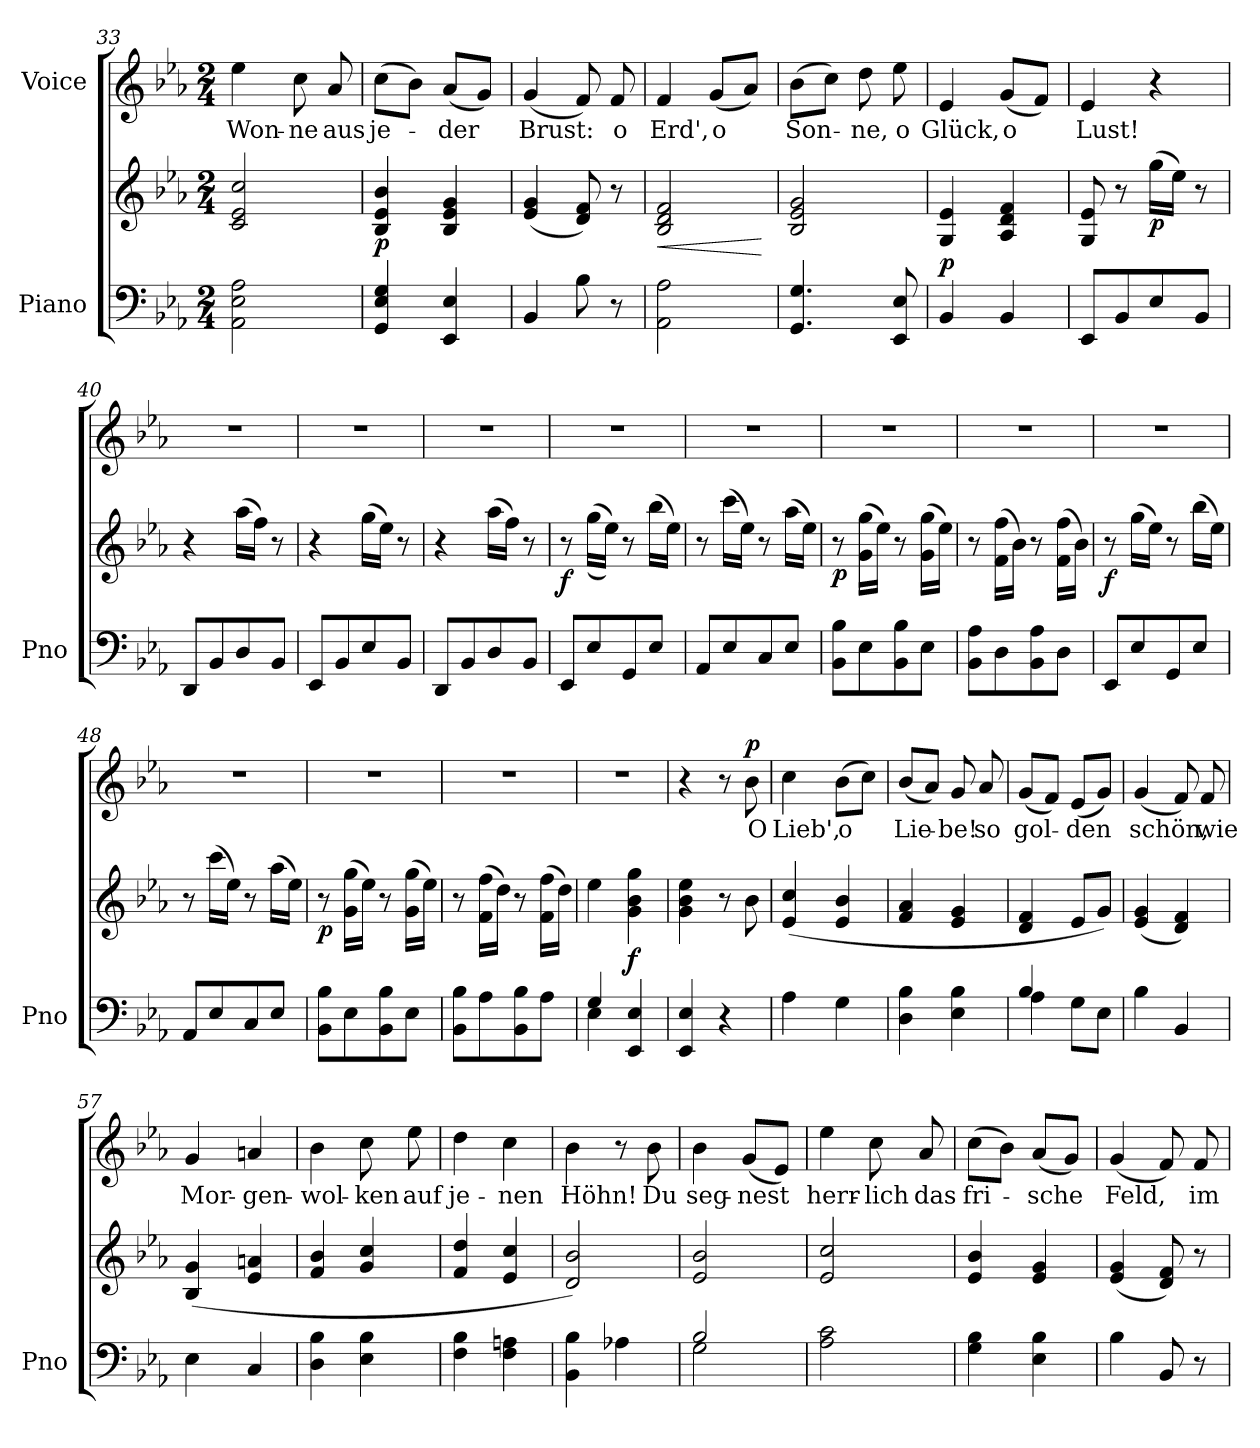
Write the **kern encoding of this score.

**kern	**kern	**dynam	**kern	**text	**dynam
*part2	*part2	*part2	*part1	*part1	*part1
*staff3	*staff2	*staff2/3	*staff1	*staff1	*staff1
*I"Piano	*	*	*I"Voice	*	*
*I'Pno	*	*	*	*	*
*clefF4	*clefG2	*	*clefG2	*	*
*k[b-e-a-]	*k[b-e-a-]	*	*k[b-e-a-]	*	*
*M2/4	*M2/4	*	*M2/4	*	*
=33	=33	=33	=33	=33	=33
2AA-\ 2E-\ 2A-\	2c/ 2e-/ 2cc/	.	4ee-\	Won-	.
.	.	.	8cc\	-ne	.
.	.	.	8a-/	aus	.
=34	=34	=34	=34	=34	=34
!	!	!LO:DY:b	!	!	!
4GG/ 4E-/ 4G/	4B-/ 4e-/ 4b-/	p	(8cc\L	je-	.
.	.	.	8b-\J)	.	.
4EE-/ 4E-/	4B-/ 4e-/ 4g/	.	(8a-/L	-der	.
.	.	.	8g/J)	.	.
=35	=35	=35	=35	=35	=35
4BB-/	(4e-/ 4g/	.	(4g/	Brust:	.
8B-\	8d/ 8f/)	.	8f/)	.	.
8r	8r	.	8f/	o	.
=36	=36	=36	=36	=36	=36
!	!	!LO:HP:b	!	!	!
2AA-\ 2A-\	2B-/ 2d/ 2f/	<	4f/	Erd',	.
.	.	.	(8g/L	o	.
.	.	.	8a-/J)	.	.
.	.	[	.	.	.
=37	=37	=37	=37	=37	=37
4.GG/ 4.G/	2B-/ 2e-/ 2g/	.	(8b-\L	Son-	.
.	.	.	8cc\J)	.	.
.	.	.	8dd\	-ne,	.
8EE-/ 8E-/	.	.	8ee-\	o	.
=38	=38	=38	=38	=38	=38
!	!	!LO:DY:a=2	!	!	!
4BB-/	4G/ 4e-/	p	4e-/	Glück,	.
4BB-/	4A-/ 4d/ 4f/	.	(8g/L	o	.
.	.	.	8f/J)	.	.
=39	=39	=39	=39	=39	=39
8EE-/L	8G/ 8e-/	.	4e-/	Lust!	.
8BB-/	8r	.	.	.	.
!	!	!LO:DY:b	!	!	!
8E-/	(16gg\LL	p	4r	.	.
.	16ee-\JJ)	.	.	.	.
8BB-/J	8r	.	.	.	.
=40	=40	=40	=40	=40	=40
8DD/L	4r	.	2r	.	.
8BB-/	.	.	.	.	.
8D/	(16aa-\LL	.	.	.	.
.	16ff\JJ)	.	.	.	.
8BB-/J	8r	.	.	.	.
=41	=41	=41	=41	=41	=41
8EE-/L	4r	.	2r	.	.
8BB-/	.	.	.	.	.
8E-/	(16gg\LL	.	.	.	.
.	16ee-\JJ)	.	.	.	.
8BB-/J	8r	.	.	.	.
=42	=42	=42	=42	=42	=42
8DD/L	4r	.	2r	.	.
8BB-/	.	.	.	.	.
8D/	(16aa-\LL	.	.	.	.
.	16ff\JJ)	.	.	.	.
8BB-/J	8r	.	.	.	.
=43	=43	=43	=43	=43	=43
!	!	!LO:DY:b	!	!	!
8EE-/L	8r	f	2r	.	.
8E-/	((16gg\LL	.	.	.	.
.	16ee-\JJ))	.	.	.	.
8GG/	8r	.	.	.	.
8E-/J	(16bb-\LL	.	.	.	.
.	16ee-\JJ)	.	.	.	.
=44	=44	=44	=44	=44	=44
8AA-/L	8r	.	2r	.	.
8E-/	(16ccc\LL	.	.	.	.
.	16ee-\JJ)	.	.	.	.
8C/	8r	.	.	.	.
8E-/J	(16aa-\LL	.	.	.	.
.	16ee-\JJ)	.	.	.	.
=45	=45	=45	=45	=45	=45
!	!	!LO:DY:b	!	!	!
8BB-\ 8B-\L	8r	p	2r	.	.
8E-\	(16g\ 16gg\LL	.	.	.	.
.	16ee-\JJ)	.	.	.	.
8BB-\ 8B-\	8r	.	.	.	.
8E-\J	(16g\ 16gg\LL	.	.	.	.
.	16ee-\JJ)	.	.	.	.
=46	=46	=46	=46	=46	=46
8BB-\ 8A-\L	8r	.	2r	.	.
8D\	(16f\ 16ff\LL	.	.	.	.
.	16b-\JJ)	.	.	.	.
8BB-\ 8A-\	8r	.	.	.	.
8D\J	(16f\ 16ff\LL	.	.	.	.
.	16b-\JJ)	.	.	.	.
=47	=47	=47	=47	=47	=47
!	!	!LO:DY:b	!	!	!
8EE-/L	8r	f	2r	.	.
8E-/	(16gg\LL	.	.	.	.
.	16ee-\JJ)	.	.	.	.
8GG/	8r	.	.	.	.
8E-/J	(16bb-\LL	.	.	.	.
.	16ee-\JJ)	.	.	.	.
=48	=48	=48	=48	=48	=48
8AA-/L	8r	.	2r	.	.
8E-/	(16ccc\LL	.	.	.	.
.	16ee-\JJ)	.	.	.	.
8C/	8r	.	.	.	.
8E-/J	(16aa-\LL	.	.	.	.
.	16ee-\JJ)	.	.	.	.
=49	=49	=49	=49	=49	=49
!	!	!LO:DY:b	!	!	!
8BB-\ 8B-\L	8r	p	2r	.	.
8E-\	(16g\ 16gg\LL	.	.	.	.
.	16ee-\JJ)	.	.	.	.
8BB-\ 8B-\	8r	.	.	.	.
8E-\J	(16g\ 16gg\LL	.	.	.	.
.	16ee-\JJ)	.	.	.	.
=50	=50	=50	=50	=50	=50
8BB-\ 8B-\L	8r	.	2r	.	.
8A-\	(16f\ 16ff\LL	.	.	.	.
.	16dd\JJ)	.	.	.	.
8BB-\ 8B-\	8r	.	.	.	.
8A-\J	(16f\ 16ff\LL	.	.	.	.
.	16dd\JJ)	.	.	.	.
=51	=51	=51	=51	=51	=51
*^	*	*	*	*	*
4E-\	4G/	4ee-\	.	2r	.	.
!	!	!	!LO:DY:b	!	!	!
4EE-/ 4E-/	4ryy	4g\ 4b-\ 4gg\	f	.	.	.
*v	*v	*	*	*	*	*
=52	=52	=52	=52	=52	=52
4EE-/ 4E-/	4g\ 4b-\ 4ee-\	.	4r	.	.
4r	8r	.	8r	.	.
!	!	!	!	!	!LO:DY:a
.	8b-\	.	8b-\	O	p
=53	=53	=53	=53	=53	=53
4A-\	(>4e-/ 4cc/	.	4cc\	Lieb',	.
4G\	4e-/ 4b-/	.	(8b-\L	o	.
.	.	.	8cc\J)	.	.
=54	=54	=54	=54	=54	=54
4D\ 4B-\	4f/ 4a-/	.	(8b-/L	Lie-	.
.	.	.	8a-/J)	.	.
4E-\ 4B-\	4e-/ 4g/	.	8g/	-be!	.
.	.	.	8a-/	so	.
=55	=55	=55	=55	=55	=55
*^	*	*	*	*	*
4B-/	4A-\	4d/ 4f/	.	(8g/L	gol-	.
.	.	.	.	8f/J)	.	.
8G\L	4ryy	8e-/L	.	(8e-/L	-den	.
8E-\J	.	8g/J)	.	8g/J)	.	.
*v	*v	*	*	*	*	*
=56	=56	=56	=56	=56	=56
4B-\	(4e-/ 4g/	.	(4g/	schön,	.
4BB-/	4d/ 4f/)	.	8f/)	.	.
.	.	.	8f/	wie	.
=57	=57	=57	=57	=57	=57
4E-\	(>4B-/ 4g/	.	4g/	Mor-	.
4C/	4e-/ 4an/	.	4an/	-gen-	.
=58	=58	=58	=58	=58	=58
4D\ 4B-\	4f/ 4b-/	.	4b-\	-wol-	.
4E-\ 4B-\	4g/ 4cc/	.	8cc\	-ken	.
.	.	.	8ee-\	auf	.
=59	=59	=59	=59	=59	=59
4F\ 4B-\	4f/ 4dd/	.	4dd\	je-	.
4F\ 4An\	4e-/ 4cc/	.	4cc\	-nen	.
=60	=60	=60	=60	=60	=60
4BB-\ 4B-\	2d/ 2b-/)	.	4b-\	Höhn!	.
4A-X\	.	.	8r	.	.
.	.	.	8b-\	Du	.
=61	=61	=61	=61	=61	=61
*^	*	*	*	*	*
2G\	2B-/	2e-/ 2b-/	.	4b-\	seg-	.
.	.	.	.	(8g/L	-nest	.
.	.	.	.	8e-/J)	.	.
*v	*v	*	*	*	*	*
=62	=62	=62	=62	=62	=62
2A-\ 2c\	2e-/ 2cc/	.	4ee-\	herr-	.
.	.	.	8cc\	-lich	.
.	.	.	8a-/	das	.
=63	=63	=63	=63	=63	=63
4G\ 4B-\	4e-/ 4b-/	.	(8cc\L	fri-	.
.	.	.	8b-\J)	.	.
4E-\ 4B-\	4e-/ 4g/	.	(8a-/L	-sche	.
.	.	.	8g/J)	.	.
=64	=64	=64	=64	=64	=64
4B-\	(4e-/ 4g/	.	(4g/	Feld,	.
8BB-/	8d/ 8f/)	.	8f/)	.	.
8r	8r	.	8f/	im	.
=	=	=	=	=	=
*-	*-	*-	*-	*-	*-
